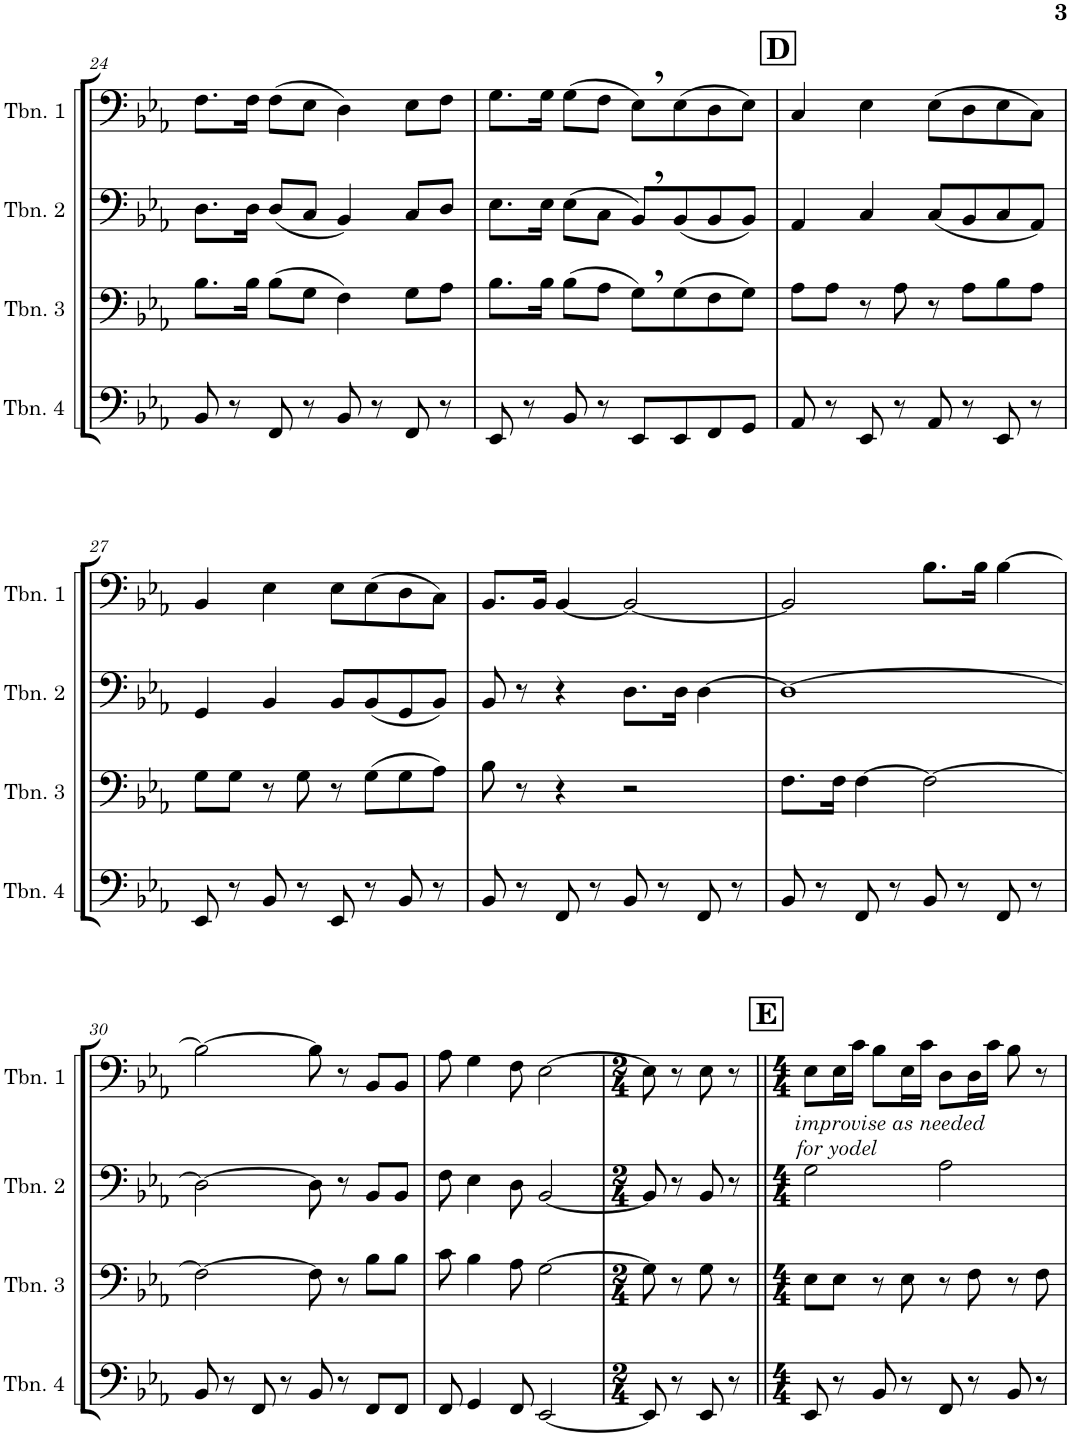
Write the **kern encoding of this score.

**kern	**kern	**kern	**kern
*part4	*part3	*part2	*part1
*staff4	*staff3	*staff2	*staff1
*I"Trombone 4	*I"Trombone 3	*I"Trombone 2	*I"Trombone 1
*I'Tbn. 4	*I'Tbn. 3	*I'Tbn. 2	*I'Tbn. 1
!!LO:PB:g=z
*clefF4	*clefF4	*clefF4	*clefF4
*k[b-e-a-]	*k[b-e-a-]	*k[b-e-a-]	*k[b-e-a-]
*M4/4	*M4/4	*M4/4	*M4/4
=24	=24	=24	=24
8BB-/	8.B-\L	8.D\L	8.F\L
8r	.	.	.
.	16B-\Jk	16D\Jk	16F\Jk
8FF/	(8B-\L	(8D/L	(8F\L
8r	8G\J	8C/J	8E-\J
8BB-/	4F\)	4BB-/)	4D\)
8r	.	.	.
8FF/	8G\L	8C/L	8E-\L
8r	8A-\J	8D/J	8F\J
=25	=25	=25	=25
8EE-/	8.B-\L	8.E-\L	8.G\L
8r	.	.	.
.	16B-\Jk	16E-\Jk	16G\Jk
8BB-/	(8B-\L	(8E-\L	(8G\L
8r	8A-\J	8C\J	8F\J
8EE-/L	8G,\L)	8BB-,/L)	8E-,\L)
8EE-/	(8G\	(8BB-/	(8E-\
8FF/	8F\	8BB-/	8D\
8GG/J	8G\J)	8BB-/J)	8E-\J)
!!LO:REH:place=s1:a:B:cj:fs=14:t=D
=26	=26	=26	=26
8AA-/	8A-\L	4AA-/	4C/
8r	8A-\J	.	.
8EE-/	8r	4C/	4E-\
8r	8A-\	.	.
8AA-/	8r	(8C/L	(8E-\L
8r	8A-\L	8BB-/	8D\
8EE-/	8B-\	8C/	8E-\
8r	8A-\J	8AA-/J)	8C\J)
!!LO:LB:g=z
=27	=27	=27	=27
8EE-/	8G\L	4GG/	4BB-/
8r	8G\J	.	.
8BB-/	8r	4BB-/	4E-\
8r	8G\	.	.
8EE-/	8r	8BB-/L	8E-\L
8r	(8G\L	(8BB-/	(8E-\
8BB-/	8G\	8GG/	8D\
8r	8A-\J)	8BB-/J)	8C\J)
=28	=28	=28	=28
8BB-/	8B-\	8BB-/	8.BB-/L
8r	8r	8r	.
.	.	.	16BB-/Jk
8FF/	4r	4r	[4BB-/
8r	.	.	.
8BB-/	2r	8.D\L	2BB-/_
8r	.	.	.
.	.	16D\Jk	.
8FF/	.	[4D\	.
8r	.	.	.
=29	=29	=29	=29
8BB-/	8.F\L	1D_	2BB-/]
8r	.	.	.
.	16F\Jk	.	.
8FF/	[4F\	.	.
8r	.	.	.
8BB-/	2F\_	.	8.B-\L
8r	.	.	.
.	.	.	16B-\Jk
8FF/	.	.	[4B-\
8r	.	.	.
!!LO:LB:g=z
=30	=30	=30	=30
8BB-/	2F\_	2D\_	2B-\_
8r	.	.	.
8FF/	.	.	.
8r	.	.	.
8BB-/	8F\]	8D\]	8B-\]
8r	8r	8r	8r
8FF/L	8B-\L	8BB-/L	8BB-/L
8FF/J	8B-\J	8BB-/J	8BB-/J
=31	=31	=31	=31
8FF/	8c\	8F\	8A-\
4GG/	4B-\	4E-\	4G\
8FF/	8A-\	8D\	8F\
[2EE-/	[2G\	[2BB-/	[2E-\
=32	=32	=32	=32
*M2/4	*M2/4	*M2/4	*M2/4
8EE-/]	8G\]	8BB-/]	8E-\]
8r	8r	8r	8r
8EE-/	8G\	8BB-/	8E-\
8r	8r	8r	8r
!!LO:REH:place=s1:a:B:cj:fs=14:t=E
=33||	=33||	=33||	=33||
*M4/4	*M4/4	*M4/4	*M4/4
!	!	!	!LO:TX:b:i:t=improvise as needed
!	!	!	!LO:TX:b:t=for yodel
8EE-/	8E-\L	2G\	8E-\L
8r	8E-\J	.	16E-\L
.	.	.	16c\JJ
8BB-/	8r	.	8B-\L
8r	8E-\	.	16E-\L
.	.	.	16c\JJ
8FF/	8r	2A-\	8D\L
8r	8F\	.	16D\L
.	.	.	16c\JJ
8BB-/	8r	.	8B-\
8r	8F\	.	8r
=	=	=	=
*-	*-	*-	*-
